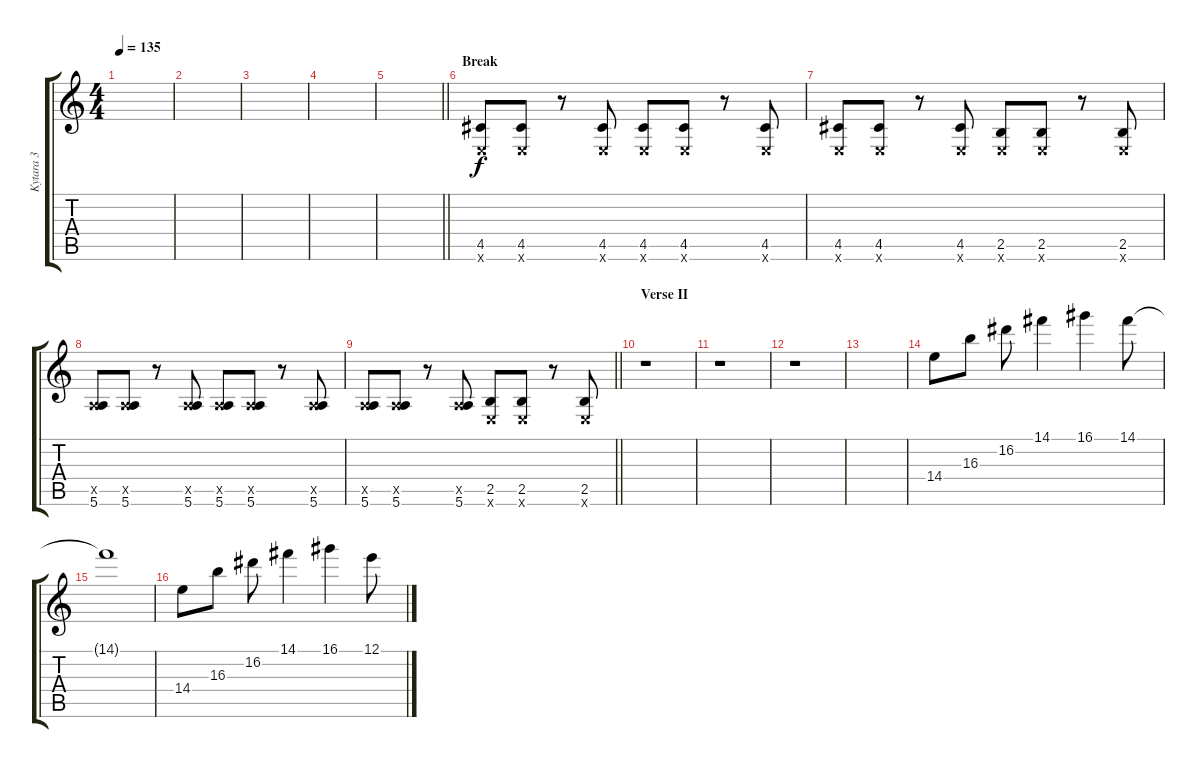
\track ("Kytara 3" "Kytara 3") {instrument electricguitarjazz}
\staff {score tabs}
\tuning (E4 B3 G3 D3 A2 E2) {hide}
\ts (4 4)
\tempo 135
\clef g2
\ks c
|
|
|
|
\barLineRight lightlight
|
\section ("" "Break")
(4.5 0.6{x}).8{volume 16 instrument acousticguitarnylon} (4.5 0.6{x}).8 r.8 (4.5 0.6{x}).8 (4.5 0.6{x}).8 (4.5 0.6{x}).8 r.8 (4.5 0.6{x}).8 |
(4.5 0.6{x}).8 (4.5 0.6{x}).8 r.8 (4.5 0.6{x}).8 (2.5 0.6{x}).8 (2.5 0.6{x}).8 r.8 (2.5 0.6{x}).8 |
(0.5{x} 5.6).8 (0.5{x} 5.6).8 r.8 (0.5{x} 5.6).8 (0.5{x} 5.6).8 (0.5{x} 5.6).8 r.8 (0.5{x} 5.6).8 |
\barLineRight lightlight
(0.5{x} 5.6).8 (0.5{x} 5.6).8 r.8 (0.5{x} 5.6).8 (2.5 0.6{x}).8 (2.5 0.6{x}).8 r.8 (2.5 0.6{x}).8 |
\section ("" "Verse II")
r.1{volume 10 instrument electricguitarjazz} |
r.1 |
r.1 |
|
14.4.8 16.3.8 16.2.8 14.1.4 16.1.4 14.1.8 |
14.1{t}.1 |
14.4.8 16.3.8 16.2.8 14.1.4 16.1.4 12.1.8
